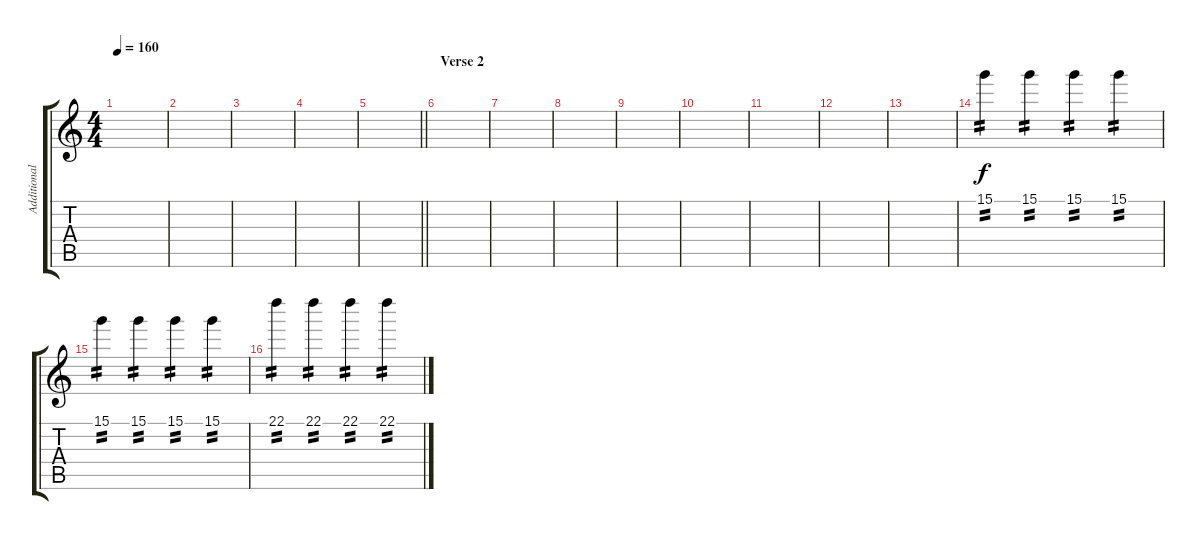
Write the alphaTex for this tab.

\track ("Additional Guitar" "Additional") {instrument distortionguitar}
\staff {score tabs}
\tuning (E4 B3 G3 D3 A2 E2) {hide}
\ts (4 4)
\tempo 160
\clef g2
\ks c
|
|
|
|
\barLineRight lightlight
|
\section ("" "Verse 2")
|
|
|
|
|
|
|
|
15.1.4{tp 2} 15.1.4{tp 2} 15.1.4{tp 2} 15.1.4{tp 2} |
15.1.4{tp 2} 15.1.4{tp 2} 15.1.4{tp 2} 15.1.4{tp 2} |
22.1.4{tp 2} 22.1.4{tp 2} 22.1.4{tp 2} 22.1.4{tp 2}
